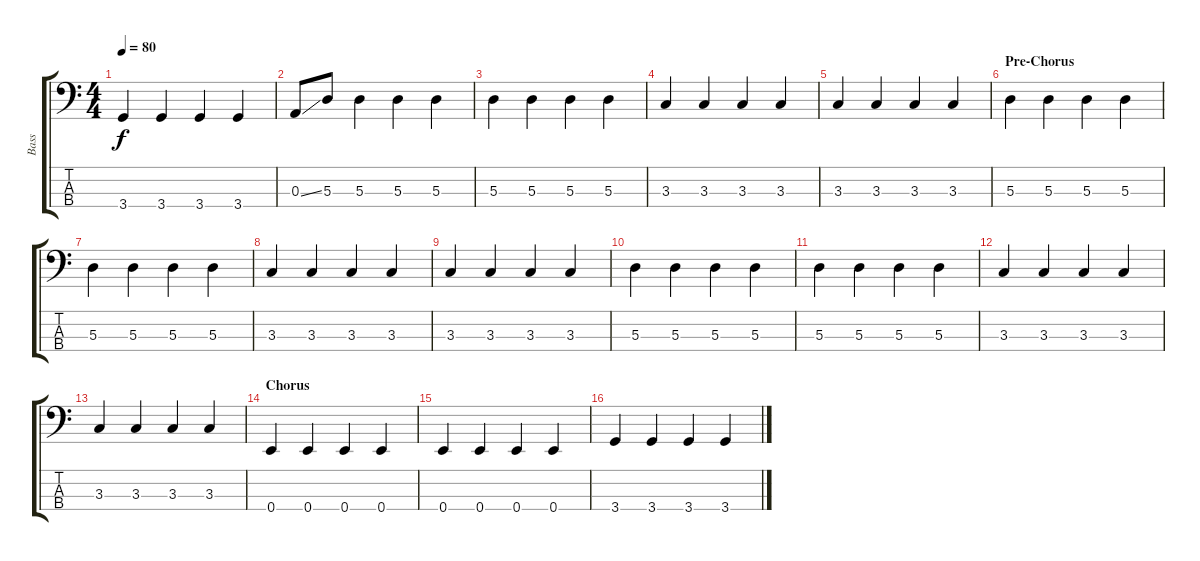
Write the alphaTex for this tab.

\track ("Bass" "Bass") {instrument fretlessbass}
\staff {score tabs}
\tuning (G2 D2 A1 E1) {hide}
\ts (4 4)
\tempo 80
\clef f4
\ks c
3.4.4{dy f} 3.4.4 3.4.4 3.4.4 |
0.3{ss}.8 5.3.8 5.3.4 5.3.4 5.3.4 |
5.3.4 5.3.4 5.3.4 5.3.4 |
3.3.4 3.3.4 3.3.4 3.3.4 |
3.3.4 3.3.4 3.3.4 3.3.4 |
\section ("" "Pre-Chorus")
5.3.4 5.3.4 5.3.4 5.3.4 |
5.3.4 5.3.4 5.3.4 5.3.4 |
3.3.4 3.3.4 3.3.4 3.3.4 |
3.3.4 3.3.4 3.3.4 3.3.4 |
5.3.4 5.3.4 5.3.4 5.3.4 |
5.3.4 5.3.4 5.3.4 5.3.4 |
3.3.4 3.3.4 3.3.4 3.3.4 |
3.3.4 3.3.4 3.3.4 3.3.4 |
\section ("" "Chorus")
0.4.4 0.4.4 0.4.4 0.4.4 |
0.4.4 0.4.4 0.4.4 0.4.4 |
3.4.4 3.4.4 3.4.4 3.4.4
